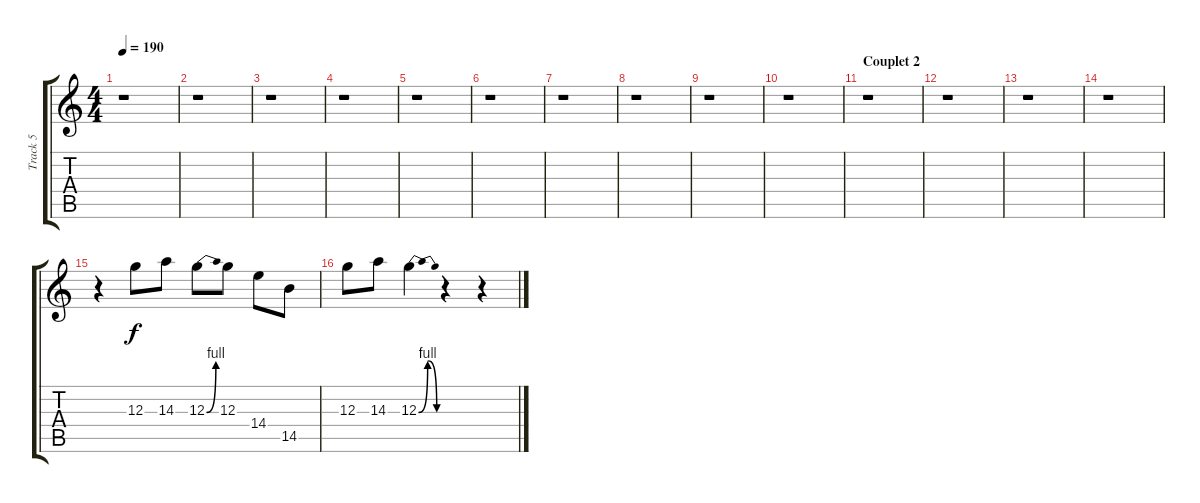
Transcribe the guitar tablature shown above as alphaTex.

\track ("Track 5" "Track 5") {instrument distortionguitar}
\staff {score tabs}
\tuning (E4 B3 G3 D3 A2 E2) {hide}
\ts (4 4)
\tempo 190
\clef g2
\ks c
r.1{dy f} |
r.1 |
r.1 |
r.1 |
r.1 |
r.1 |
r.1 |
r.1 |
r.1 |
r.1 |
\section ("" "Couplet 2")
r.1 |
r.1 |
r.1 |
r.1 |
r.4 12.3.8 14.3.8 12.3{be (bend 0 0 60 4)}.8 12.3.8 14.4.8 14.5.8 |
12.3.8 14.3.8 12.3{be (bendrelease 0 0 15 4 30 4 60 0)}.4 r.4 r.4
